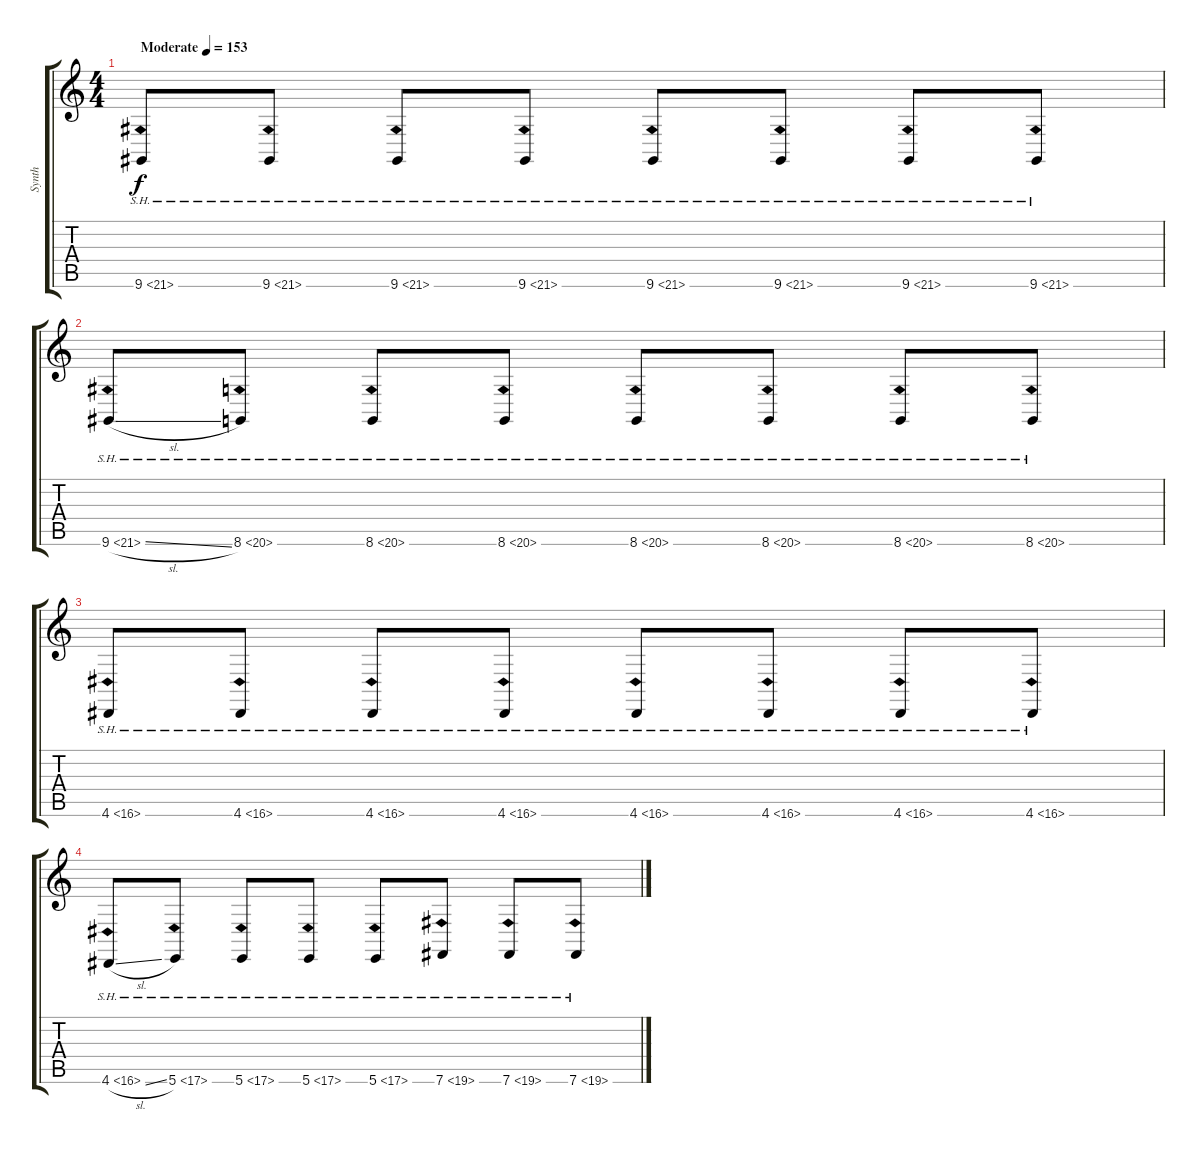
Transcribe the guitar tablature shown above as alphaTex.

\track ("Synth" "Synth") {instrument lead2sawtooth}
\staff {score tabs}
\tuning (Db4 Ab3 E3 B2 Gb2 B1) {hide}
\ts (4 4)
\tempo (153 "Moderate")
\clef g2
\ks c
9.6{sh 12}.8{dy f instrument lead2sawtooth} 9.6{sh 12}.8 9.6{sh 12}.8 9.6{sh 12}.8 9.6{sh 12}.8 9.6{sh 12}.8 9.6{sh 12}.8 9.6{sh 12}.8 |
9.6{sh 12 sl}.8 8.6{sh 12}.8 8.6{sh 12}.8 8.6{sh 12}.8 8.6{sh 12}.8 8.6{sh 12}.8 8.6{sh 12}.8 8.6{sh 12}.8 |
4.6{sh 12}.8 4.6{sh 12}.8 4.6{sh 12}.8 4.6{sh 12}.8 4.6{sh 12}.8 4.6{sh 12}.8 4.6{sh 12}.8 4.6{sh 12}.8 |
4.6{sh 12 sl}.8 5.6{sh 12}.8 5.6{sh 12}.8 5.6{sh 12}.8 5.6{sh 12}.8 7.6{sh 12}.8 7.6{sh 12}.8 7.6{sh 12}.8
